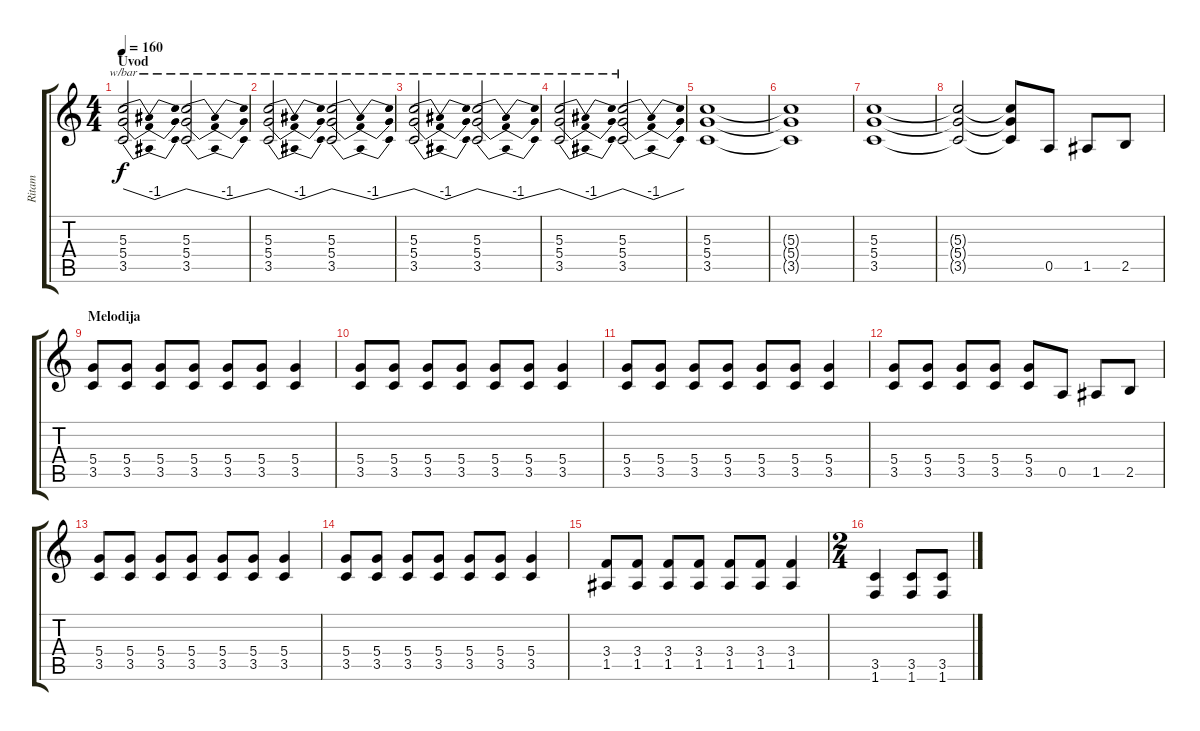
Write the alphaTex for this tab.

\track ("Ritam" "Ritam") {instrument distortionguitar}
\staff {score tabs}
\tuning (E4 B3 G3 D3 A2 E2) {hide}
\ts (4 4)
\section ("" "Uvod")
\tempo 160
\clef g2
\ks c
(5.3 5.4 3.5).2{tbe (dip default 0 0 30 -4 60 0) dy f volume 3 instrument distortionguitar} (5.3 5.4 3.5).2{tbe (dip default 0 0 30 -4 60 0) volume 13} |
(5.3 5.4 3.5).2{tbe (dip default 0 0 30 -4 60 0)} (5.3 5.4 3.5).2{tbe (dip default 0 0 30 -4 60 0)} |
(5.3 5.4 3.5).2{tbe (dip default 0 0 30 -4 60 0)} (5.3 5.4 3.5).2{tbe (dip default 0 0 30 -4 60 0)} |
(5.3 5.4 3.5).2{tbe (dip default 0 0 30 -4 60 0)} (5.3 5.4 3.5).2{tbe (dip default 0 0 30 -4 60 0)} |
(5.3 5.4 3.5).1 |
(5.3{t} 5.4{t} 3.5{t}).1 |
(5.3 5.4 3.5).1 |
(5.3{t} 5.4{t} 3.5{t}).2 (5.3{t} 5.4{t} 3.5{t}).8 0.5.8 1.5.8 2.5.8 |
\section ("" "Melodija")
(5.4 3.5).8 (5.4 3.5).8 (5.4 3.5).8 (5.4 3.5).8 (5.4 3.5).8 (5.4 3.5).8 (5.4 3.5).4 |
(5.4 3.5).8 (5.4 3.5).8 (5.4 3.5).8 (5.4 3.5).8 (5.4 3.5).8 (5.4 3.5).8 (5.4 3.5).4 |
(5.4 3.5).8 (5.4 3.5).8 (5.4 3.5).8 (5.4 3.5).8 (5.4 3.5).8 (5.4 3.5).8 (5.4 3.5).4 |
(5.4 3.5).8 (5.4 3.5).8 (5.4 3.5).8 (5.4 3.5).8 (5.4 3.5).8 0.5.8 1.5.8 2.5.8 |
(5.4 3.5).8 (5.4 3.5).8 (5.4 3.5).8 (5.4 3.5).8 (5.4 3.5).8 (5.4 3.5).8 (5.4 3.5).4 |
(5.4 3.5).8 (5.4 3.5).8 (5.4 3.5).8 (5.4 3.5).8 (5.4 3.5).8 (5.4 3.5).8 (5.4 3.5).4 |
(3.4 1.5).8 (3.4 1.5).8 (3.4 1.5).8 (3.4 1.5).8 (3.4 1.5).8 (3.4 1.5).8 (3.4 1.5).4 |
\ts (2 4)
(3.5 1.6).4 (3.5 1.6).8 (3.5 1.6).8
